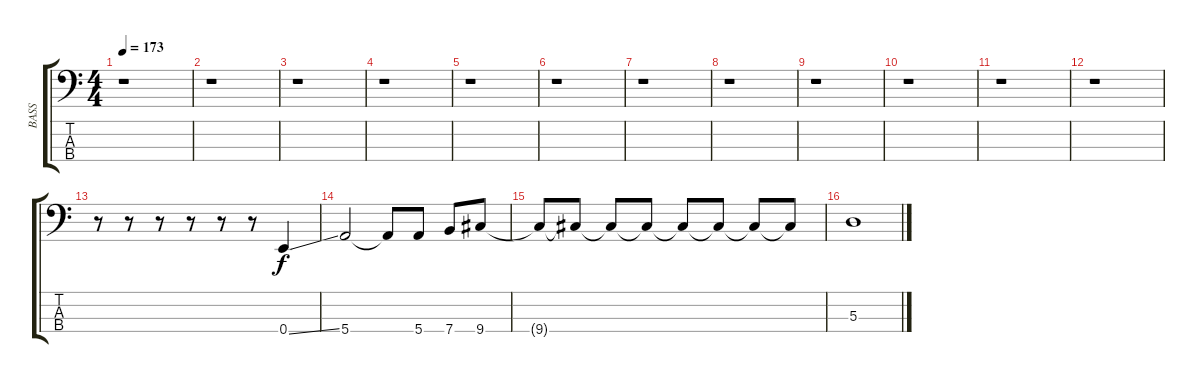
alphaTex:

\track ("BASS" "BASS") {instrument electricbassfinger}
\staff {score tabs}
\tuning (G2 D2 A1 E1) {hide}
\ts (4 4)
\tempo 173
\clef f4
\ks c
r.1{dy f} |
r.1 |
r.1 |
r.1 |
r.1 |
r.1 |
r.1 |
r.1 |
r.1 |
r.1 |
r.1 |
r.1 |
r.8 r.8 r.8 r.8 r.8 r.8 0.4{ss}.4 |
5.4.2 5.4{t}.8 5.4.8 7.4.8 9.4.8 |
9.4{t}.8 9.4{t}.8 9.4{t}.8 9.4{t}.8 9.4{t}.8 9.4{t}.8 9.4{t}.8 9.4{t}.8 |
5.3.1
